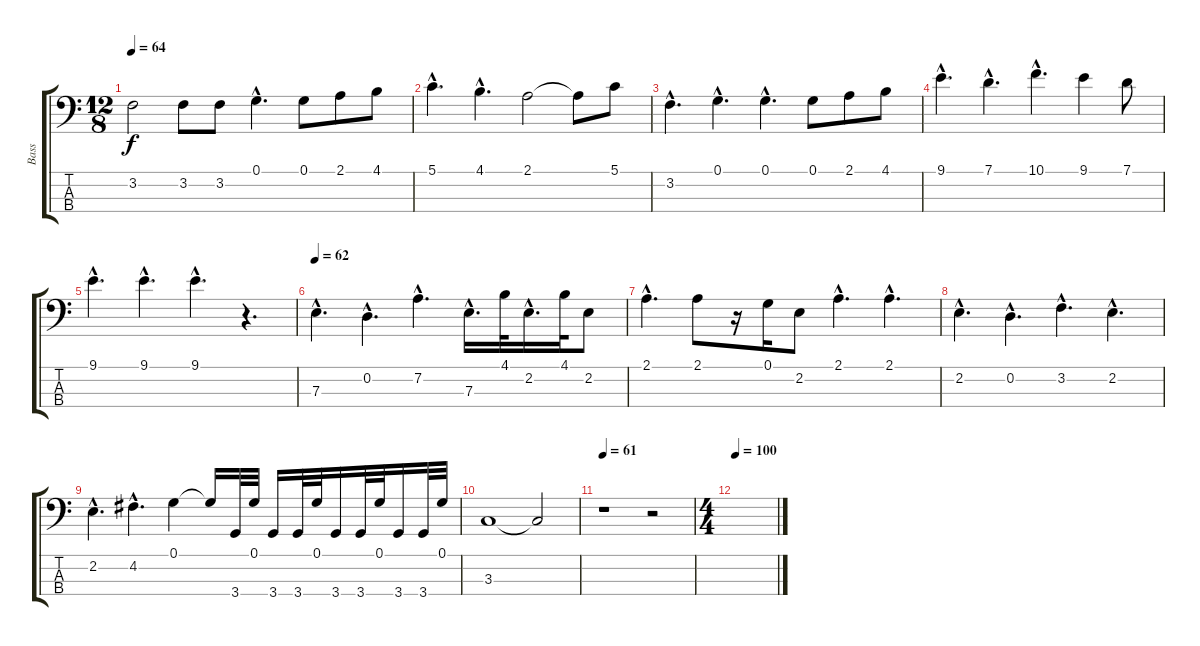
\track ("Bass" "Bass") {instrument electricbassfinger}
\staff {score tabs}
\tuning (G2 D2 A1 E1) {hide}
\ts (12 8)
\tempo 64
\clef f4
\ks c
3.2.2{dy f} 3.2.8 3.2.8 0.1{hac}.4{d} 0.1.8 2.1.8 4.1.8 |
5.1{hac}.4{d} 4.1{hac}.4{d} 2.1.2 2.1{t}.8 5.1.8 |
3.2{hac}.4{d} 0.1{hac}.4{d} 0.1{hac}.4{d} 0.1.8 2.1.8 4.1.8 |
9.1{hac}.4{d} 7.1{hac}.4{d} 10.1{hac}.4{d} 9.1.4 7.1.8 |
9.1{hac}.4{d} 9.1{hac}.4{d} 9.1{hac}.4{d} r.4{d} |
\tempo 62
7.3{hac}.4{d} 0.2{hac}.4{d} 7.2{hac}.4{d} 7.3{hac}.16{d} 4.1.32 2.2{hac}.16{d} 4.1.32 2.2.8 |
2.1{hac}.4{d} 2.1.8 r.16 0.1.16 2.2.8 2.1{hac}.4{d} 2.1{hac}.4{d} |
2.2{hac}.4{d} 0.2{hac}.4{d} 3.2{hac}.4{d} 2.2{hac}.4{d} |
2.2{hac}.4{d} 4.2{hac}.4{d} 0.1.4 0.1{t}.16 3.4.32 0.1.32 3.4.16 3.4.32 0.1.32 3.4.16 3.4.32 0.1.32 3.4.16 3.4.32 0.1.32 |
3.3.1 3.3{t}.2 |
\tempo 61
r.1 r.2 |
\ts (4 4)
\tempo 100
